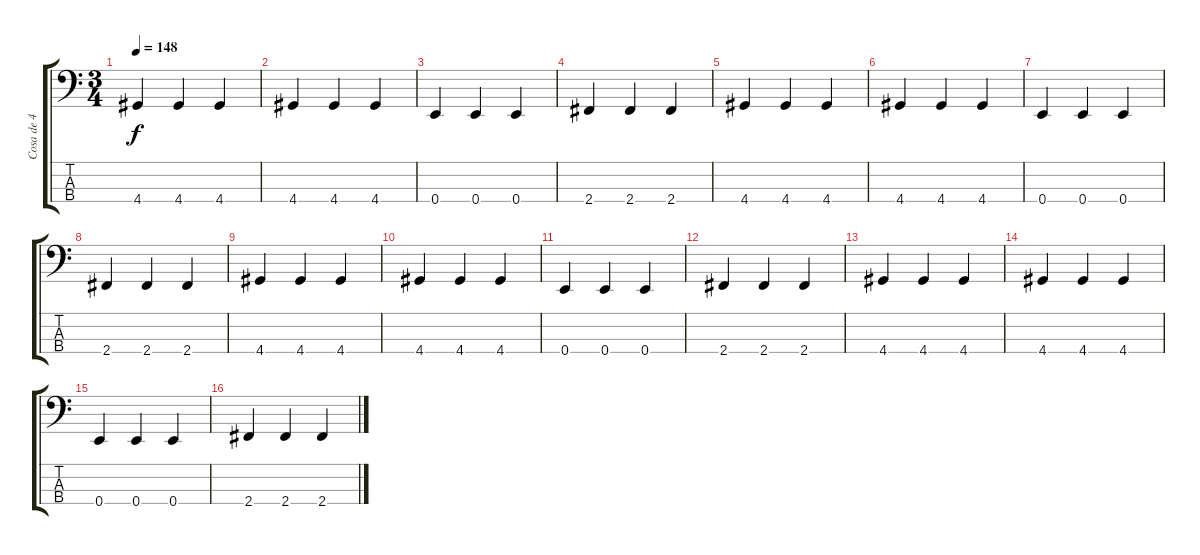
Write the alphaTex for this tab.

\track ("Cosa de 4 cuerdas" "Cosa de 4 ") {instrument electricbassfinger}
\staff {score tabs}
\tuning (G2 D2 A1 E1) {hide}
\ts (3 4)
\tempo 148
\clef f4
\ks c
4.4.4{dy f} 4.4.4 4.4.4 |
4.4.4 4.4.4 4.4.4 |
0.4.4 0.4.4 0.4.4 |
2.4.4 2.4.4 2.4.4 |
4.4.4 4.4.4 4.4.4 |
4.4.4 4.4.4 4.4.4 |
0.4.4 0.4.4 0.4.4 |
2.4.4 2.4.4 2.4.4 |
4.4.4 4.4.4 4.4.4 |
4.4.4 4.4.4 4.4.4 |
0.4.4 0.4.4 0.4.4 |
2.4.4 2.4.4 2.4.4 |
4.4.4 4.4.4 4.4.4 |
4.4.4 4.4.4 4.4.4 |
0.4.4 0.4.4 0.4.4 |
2.4.4 2.4.4 2.4.4
